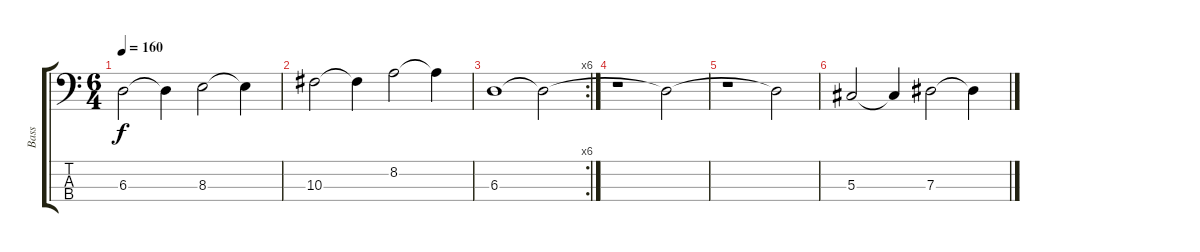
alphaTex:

\track ("Bass" "Bass") {instrument electricbasspick}
\staff {score tabs}
\tuning (Gb2 Db2 Ab1 Eb1) {hide}
\ts (6 4)
\tempo 160
\clef f4
\ks c
6.3.2{dy f} 6.3{t}.4 8.3.2 8.3{t}.4 |
10.3.2 10.3{t}.4 8.2.2 8.2{t}.4 |
\rc 6
6.3.1 6.3{t}.2 |
r.1 6.3{t}.2 |
r.1 6.3{t}.2 |
5.3.2 5.3{t}.4 7.3.2 7.3{t}.4
